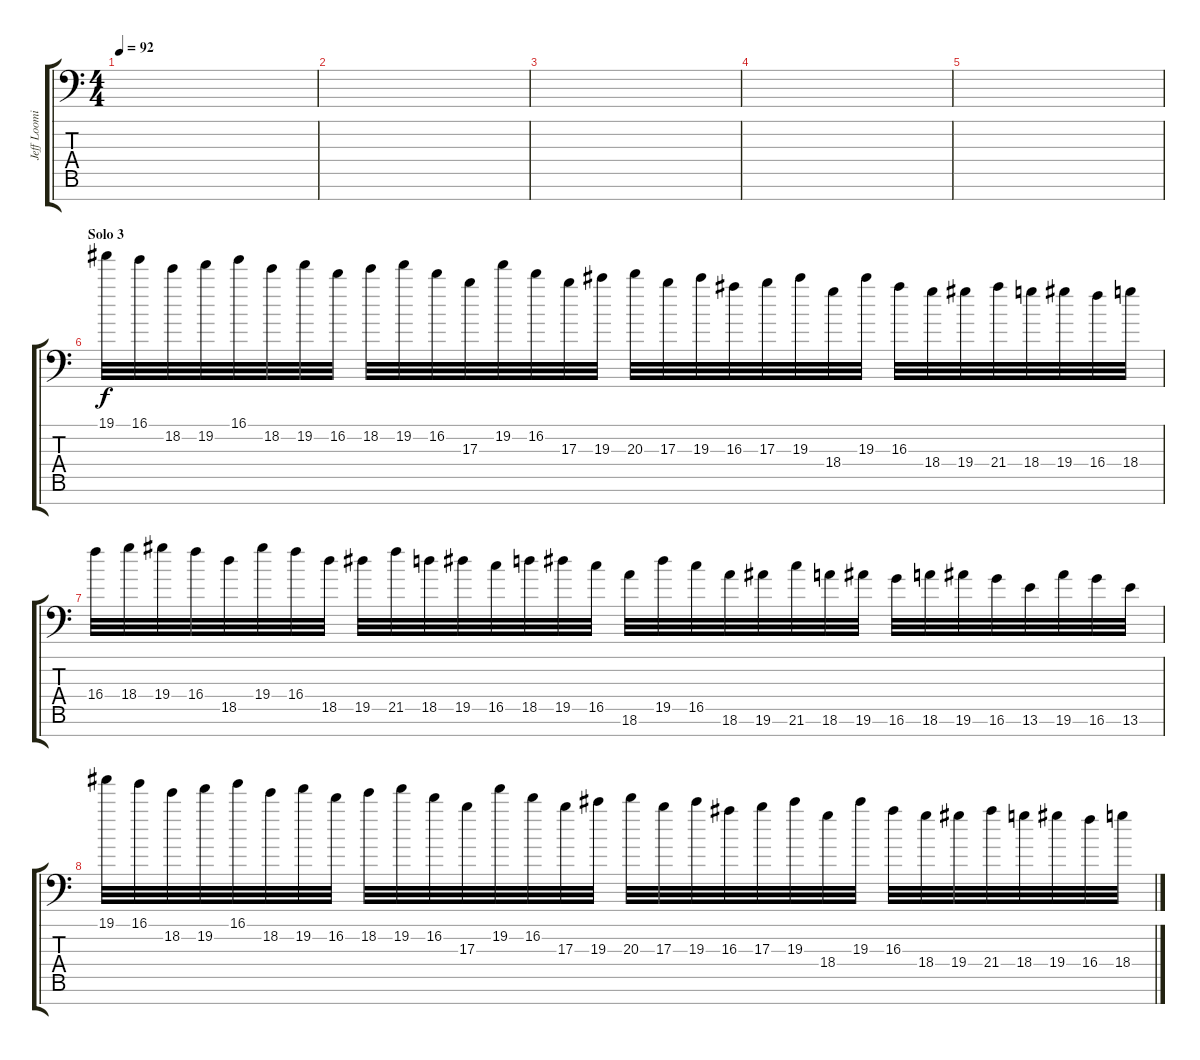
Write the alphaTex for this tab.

\track ("Jeff Loomis Lead" "Jeff Loomi") {instrument distortionguitar}
\staff {score tabs}
\tuning (Eb4 Bb3 Gb3 Db3 Ab2 Eb2 Bb1) {hide}
\ts (4 4)
\tempo 92
\clef f4
\ks c
|
|
|
|
|
\section ("" "Solo 3")
19.1.32 16.1.32 18.2.32 19.2.32 16.1.32 18.2.32 19.2.32 16.2.32 18.2.32 19.2.32 16.2.32 17.3.32 19.2.32 16.2.32 17.3.32 19.3.32 20.3.32 17.3.32 19.3.32 16.3.32 17.3.32 19.3.32 18.4.32 19.3.32 16.3.32 18.4.32 19.4.32 21.4.32 18.4.32 19.4.32 16.4.32 18.4.32 |
16.4.32 18.4.32 19.4.32 16.4.32 18.5.32 19.4.32 16.4.32 18.5.32 19.5.32 21.5.32 18.5.32 19.5.32 16.5.32 18.5.32 19.5.32 16.5.32 18.6.32 19.5.32 16.5.32 18.6.32 19.6.32 21.6.32 18.6.32 19.6.32 16.6.32 18.6.32 19.6.32 16.6.32 13.6.32 19.6.32 16.6.32 13.6.32 |
19.1.32 16.1.32 18.2.32 19.2.32 16.1.32 18.2.32 19.2.32 16.2.32 18.2.32 19.2.32 16.2.32 17.3.32 19.2.32 16.2.32 17.3.32 19.3.32 20.3.32 17.3.32 19.3.32 16.3.32 17.3.32 19.3.32 18.4.32 19.3.32 16.3.32 18.4.32 19.4.32 21.4.32 18.4.32 19.4.32 16.4.32 18.4.32
